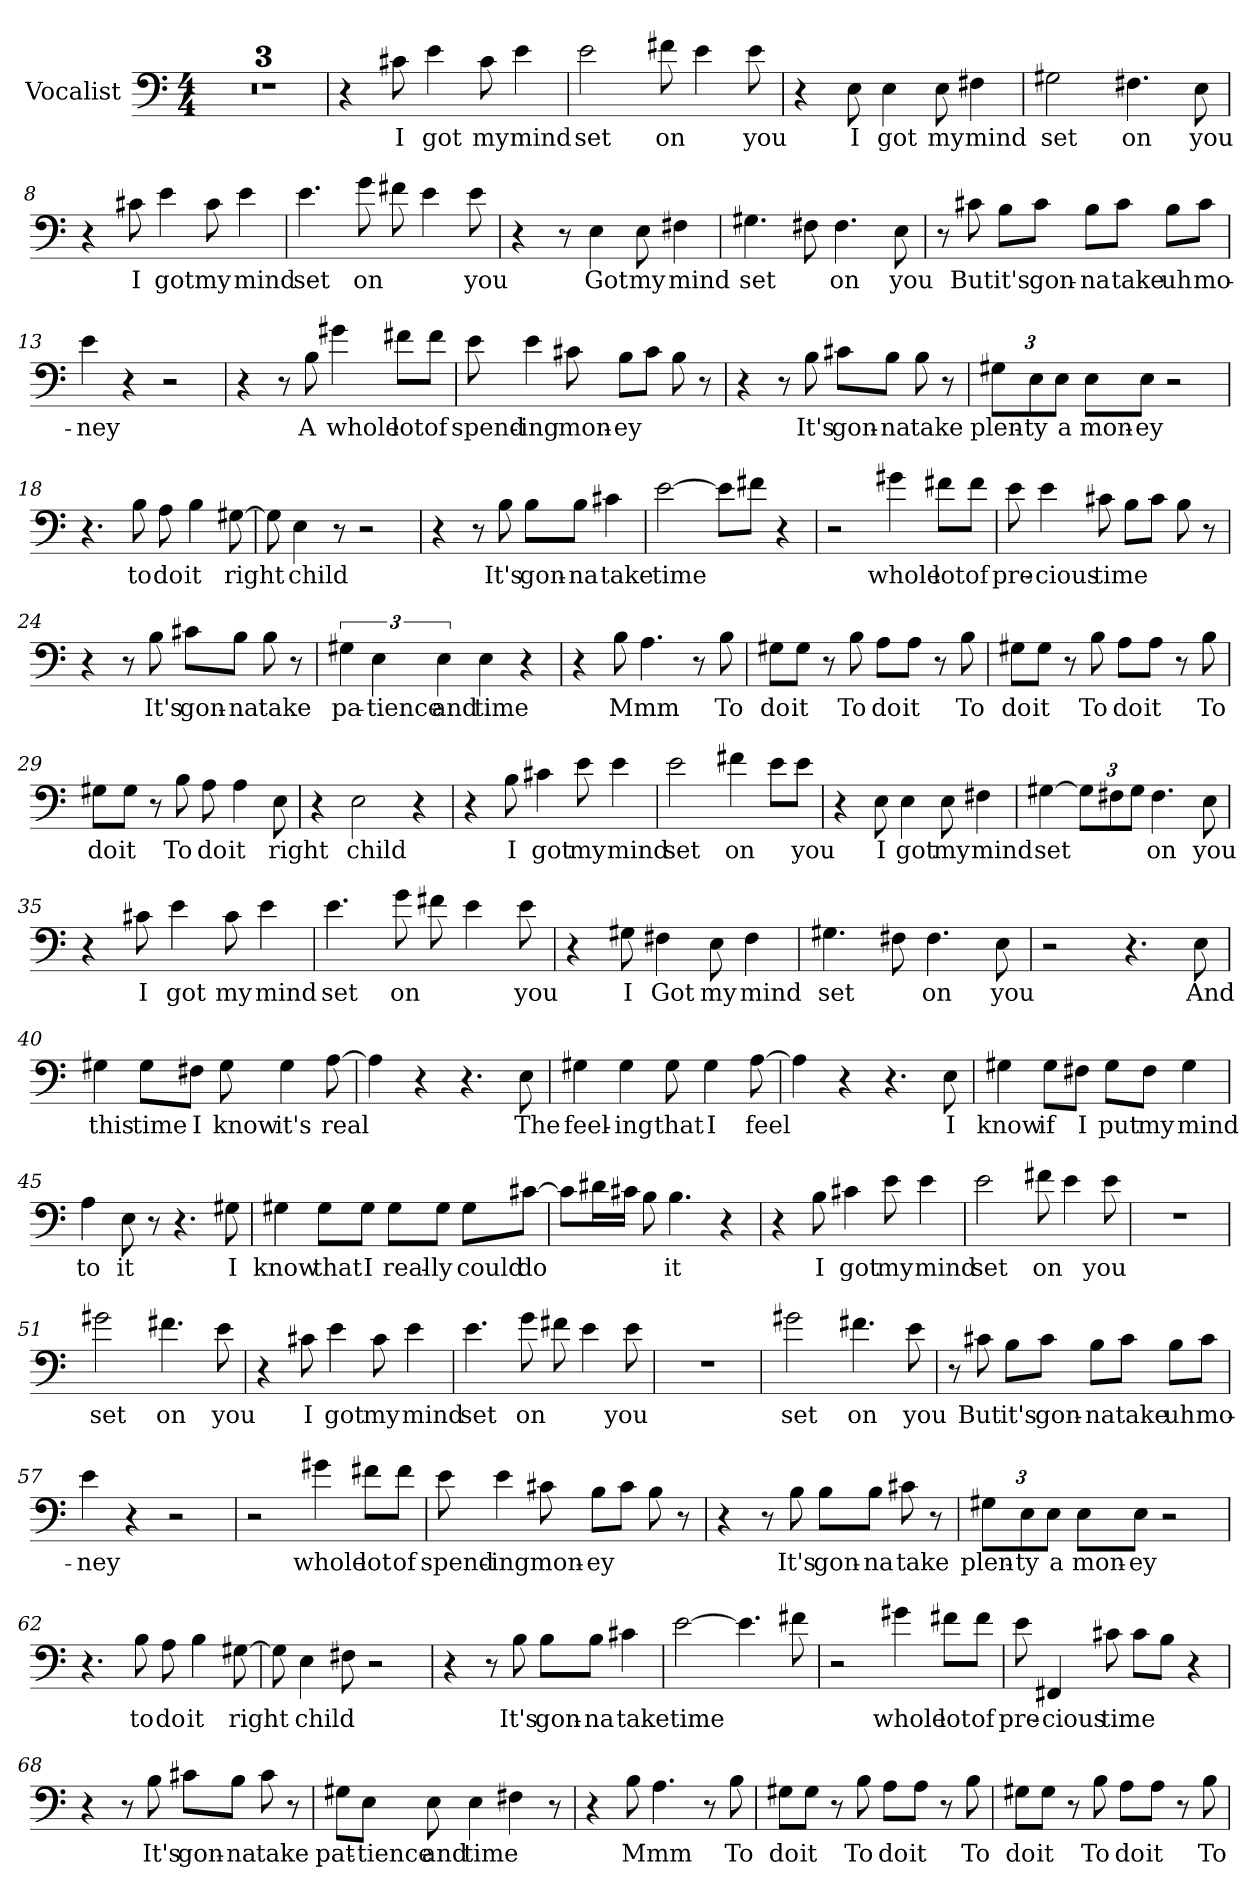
**kern	**text
*part1	*part1
*staff1	*staff1
*I"Vocalist	*
*clefF4	*
*M4/4	*
=1	=1
1r	.
=2	=2
1r	.
=3	=3
1r	.
=4	=4
4r	.
8c#X	I
4e	got
8c#	my
4e	mind
=5	=5
2e	set
8f#X	on
4e	_
8e	you
=6	=6
4r	.
8E	I
4E	got
8E	my
4F#X	mind
=7	=7
2G#X	set
4.F#X	on
8E	you
=8	=8
4r	.
8c#X	I
4e	got
8c#	my
4e	mind
=9	=9
4.e	set
8g	on
8f#X	_
4e	_
8e	you
=10	=10
4r	.
8r	.
4E	Got
8E	my
4F#X	mind
=11	=11
4.G#X	set
8F#X	_
4.F#	on
8E	you
=12	=12
8r	.
8c#X	But
8B\L	it's
8c#\J	gon-
8B\L	-na
8c#\J	take
8B\L	uh
8c#\J	mo-
=13	=13
4e	-ney
4r	.
2r	.
=14	=14
4r	.
8r	.
8B	A
4g#X	whole
8f#X\L	lot
8f#\J	of
=15	=15
8e	spend-
4e	-ing
8c#X	mon-
8B\L	-ey
8c#\J	_
8B	_
8r	.
=16	=16
4r	.
8r	.
8B	It's
8c#X\L	gon-
8B\J	-na
8B	take
8r	.
=17	=17
12G#X\L	plen-
12E\	-ty
12E\J	a
8E\L	mon-
8E\J	-ey
2r	.
=18	=18
4.r	.
8B	to
8A	do
4B	it
[8G#X	right
=19	=19
8G#]	_
4E	child
8r	.
2r	.
=20	=20
4r	.
8r	.
8B	It's
8B\L	gon-
8B\J	-na
4c#X	take
=21	=21
[2e	time
8e\L]	_
8f#X\J	_
4r	.
=22	=22
2r	.
4g#X	whole
8f#X\L	lot
8f#\J	of
=23	=23
8e	pre-
4e	-cious
8c#X	time
8B\L	_
8c#\J	_
8B	_
8r	.
=24	=24
4r	.
8r	.
8B	It's
8c#X\L	gon-
8B\J	-na
8B	take
8r	.
=25	=25
6G#X	pa-
6E	-tience
6E	and
4E	time
4r	.
=26	=26
4r	.
8B	Mmm
4.A	_
8r	.
8B	To
=27	=27
8G#X\L	do
8G#\J	it
8r	.
8B	To
8A\L	do
8A\J	it
8r	.
8B	To
=28	=28
8G#X\L	do
8G#\J	it
8r	.
8B	To
8A\L	do
8A\J	it
8r	.
8B	To
=29	=29
8G#X\L	do
8G#\J	it
8r	.
8B	To
8A	do
4A	it
8E	right
=30	=30
4r	.
2E	child
4r	.
=31	=31
4r	.
8B	I
4c#X	got
8e	my
4e	mind
=32	=32
2e	set
4f#X	on
8e\L	_
8e\J	you
=33	=33
4r	.
8E	I
4E	got
8E	my
4F#X	mind
=34	=34
[4G#X	set
12G#\L]	_
12F#X\	_
12G#\J	_
4.F#	on
8E	you
=35	=35
4r	.
8c#X	I
4e	got
8c#	my
4e	mind
=36	=36
4.e	set
8g	on
8f#X	_
4e	_
8e	you
=37	=37
4r	.
8G#X	I
4F#X	Got
8E	my
4F#	mind
=38	=38
4.G#X	set
8F#X	_
4.F#	on
8E	you
=39	=39
2r	.
4.r	.
8E	And
=40	=40
4G#X	this
8G#\L	time
8F#X\J	I
8G#	know
4G#	it's
[8A	real
=41	=41
4A]	_
4r	.
4.r	.
8E	The
=42	=42
4G#X	feel-
4G#	-ing
8G#	that
4G#	I
[8A	feel
=43	=43
4A]	_
4r	.
4.r	.
8E	I
=44	=44
4G#X	know
8G#\L	if
8F#X\J	I
8G#\L	put
8F#\J	my
4G#	mind
=45	=45
4A	to
8E	it
8r	.
4.r	.
8G#X	I
=46	=46
4G#X	know
8G#\L	that
8G#\J	I
8G#\L	real-
8G#\J	-ly
8G#\L	could
[8c#X\J	do
=47	=47
8c#\L]	_
16d#X\L	_
16c#X\JJ	_
8B	_
4.B	it
4r	.
=48	=48
4r	.
8B	I
4c#X	got
8e	my
4e	mind
=49	=49
2e	set
8f#X	on
4e	_
8e	you
=50	=50
1r	.
=51	=51
2g#X	set
4.f#X	on
8e	you
=52	=52
4r	.
8c#X	I
4e	got
8c#	my
4e	mind
=53	=53
4.e	set
8g	on
8f#X	_
4e	_
8e	you
=54	=54
1r	.
=55	=55
2g#X	set
4.f#X	on
8e	you
=56	=56
8r	.
8c#X	But
8B\L	it's
8c#\J	gon-
8B\L	-na
8c#\J	take
8B\L	uh
8c#\J	mo-
=57	=57
4e	-ney
4r	.
2r	.
=58	=58
2r	.
4g#X	whole
8f#X\L	lot
8f#\J	of
=59	=59
8e	spend-
4e	-ing
8c#X	mon-
8B\L	-ey
8c#\J	_
8B	_
8r	.
=60	=60
4r	.
8r	.
8B	It's
8B\L	gon-
8B\J	-na
8c#X	take
8r	.
=61	=61
12G#X\L	plen-
12E\	-ty
12E\J	a
8E\L	mon-
8E\J	-ey
2r	.
=62	=62
4.r	.
8B	to
8A	do
4B	it
[8G#X	right
=63	=63
8G#]	_
4E	child
8F#X	_
2r	.
=64	=64
4r	.
8r	.
8B	It's
8B\L	gon-
8B\J	-na
4c#X	take
=65	=65
[2e	time
4.e]	_
8f#X	_
=66	=66
2r	.
4g#X	whole
8f#X\L	lot
8f#\J	of
=67	=67
8e	pre-
4FF#X	-cious
8c#X	time
8c#\L	_
8B\J	_
4r	.
=68	=68
4r	.
8r	.
8B	It's
8c#X\L	gon-
8B\J	-na
8c#	take
8r	.
=69	=69
8G#X\L	pat-
8E\J	-tience
8E	and
4E	time
4F#X	_
8r	.
=70	=70
4r	.
8B	Mmm
4.A	_
8r	.
8B	To
=71	=71
8G#X\L	do
8G#\J	it
8r	.
8B	To
8A\L	do
8A\J	it
8r	.
8B	To
=72	=72
8G#X\L	do
8G#\J	it
8r	.
8B	To
8A\L	do
8A\J	it
8r	.
8B	To
=	=
*-	*-
